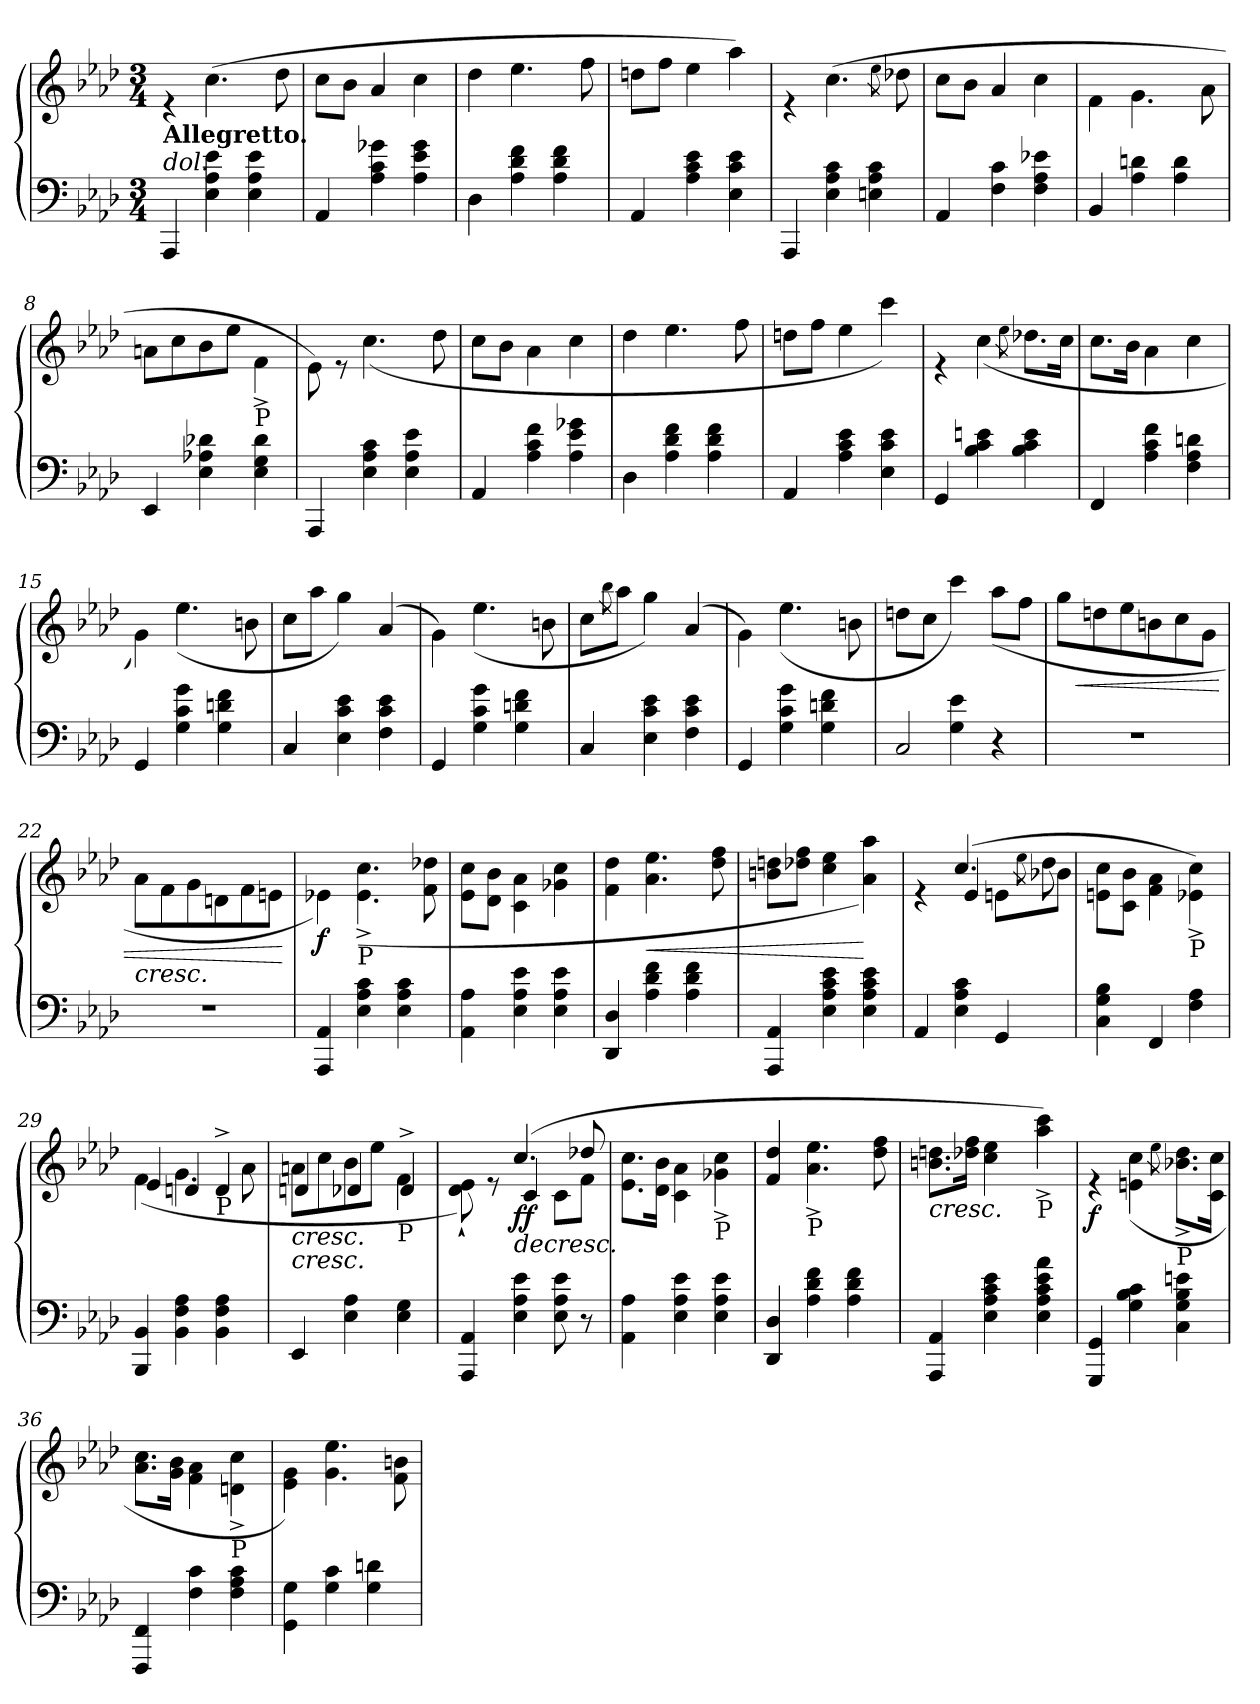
**kern	**kern	**dynam
*part1	*part1	*part1
*staff2	*staff1	*staff1/2
*clefF4	*clefG2	*
*k[b-e-a-d-]	*k[b-e-a-d-]	*
*A-:	*A-:	*
*M3/4	*M3/4	*
=1	=1	=1
*	*^	*
!	!LO:TX:b:B:t=Allegretto.	!	!
!LO:TX:a:i:t=dol.	!	!	!
4AAA-/	2.ryy	4r	.
4E-\ 4A-\ 4e-\	.	(>4.cc\	.
4E-\ 4A-\ 4e-\	.	.	.
.	.	8dd-\	.
=2	=2	=2	=2
4AA-/	2.ryy	8cc\L	.
.	.	8b-\J	.
4A-\ 4c\ 4g-X\	.	4a-/	.
4A-\ 4e-\ 4g-\	.	4cc\	.
=3	=3	=3	=3
4D-\	2.ryy	4dd-\	.
4A-\ 4d-\ 4f\	.	4.ee-\	.
4A-\ 4d-\ 4f\	.	.	.
.	.	8ff\	.
=4	=4	=4	=4
4AA-/	2.ryy	8ddn\L	.
.	.	8ff\J	.
4A-\ 4c\ 4e-\	.	4ee-\	.
4E-\ 4c\ 4e-\	.	4aa-\)	.
=5	=5	=5	=5
4AAA-/	2.ryy	4r	.
4E-\ 4A-\ 4c\	.	(>4.cc\	.
4En\ 4A-\ 4c\	.	.	.
.	.	8qee-\	.
.	.	8dd-X\	.
=6	=6	=6	=6
4AA-/	2.ryy	8cc\L	.
.	.	8b-\J	.
4F\ 4c\	.	4a-/	.
4F\ 4A-\ 4e-X\	.	4cc\	.
=7	=7	=7	=7
4BB-/	2.ryy	4f\	.
4A-\ 4dn\	.	4.g\	.
4A-\ 4d\	.	.	.
.	.	8a-\	.
=8	=8	=8	=8
4EE-/	2.ryy	8an\L	.
.	.	8cc\	.
4E-\ 4A-X\ 4d-X\	.	8b-\	.
.	.	8ee-\J	.
!	!	!LO:TX:b:t=P	!
4E-\ 4G\ 4d-\	.	4f^\	.
!!LO:LB:g=z	!!
=9	=9	=9	=9
4AAA-/	2.ryy	8e-\)	.
.	.	8r	.
4E-\ 4A-\ 4c\	.	(>4.cc\	.
4E-\ 4A-\ 4e-\	.	.	.
.	.	8dd-\	.
=10	=10	=10	=10
4AA-/	2.ryy	8cc\L	.
.	.	8b-\J	.
4A-\ 4c\ 4f\	.	4a-\	.
4A-\ 4e-\ 4g-X\	.	4cc\	.
=11	=11	=11	=11
4D-\	2.ryy	4dd-\	.
4A-\ 4d-\ 4f\	.	4.ee-\	.
4A-\ 4d-\ 4f\	.	.	.
.	.	8ff\	.
=12	=12	=12	=12
4AA-/	2.ryy	8ddn\L	.
.	.	8ff\J	.
4A-\ 4c\ 4e-\	.	4ee-\	.
4E-\ 4c\ 4e-\	.	4ccc\)	.
=13	=13	=13	=13
4GG/	2.ryy	4r	.
4B-\ 4c\ 4en\	.	(>4cc\	.
.	.	8qee-\	.
4B-\ 4c\ 4e\	.	8.dd-X\L	.
.	.	16cc\Jk	.
=14	=14	=14	=14
4FF/	2.ryy	8.cc\L	.
.	.	16b-\Jk	.
4A-\ 4c\ 4f\	.	4a-\	.
4F\ 4A-\ 4dn\	.	4cc\	.
=15	=15	=15	=15
4GG/	2.ryy	4g\)	.
4G\ 4c\ 4g\	.	(<4.ee-\	.
4G\ 4dn\ 4f\	.	.	.
.	.	8bn\	.
=16	=16	=16	=16
4C/	2.ryy	8cc\L	.
.	.	8aa-\J	.
4E-\ 4c\ 4e-\	.	4gg\)	.
4F\ 4c\ 4e-\	.	(<4a-/	.
!!LO:LB:g=z	!!
=17	=17	=17	=17
4GG/	2.ryy	4g\)	.
4G\ 4c\ 4g\	.	(>4.ee-\	.
4G\ 4dn\ 4f\	.	.	.
.	.	8bn\	.
=18	=18	=18	=18
4C/	2.ryy	8cc\L	.
.	.	8qbb-\	.
.	.	8aa-\J	.
4E-\ 4c\ 4e-\	.	4gg\)	.
4F\ 4c\ 4e-\	.	(<4a-/	.
=19	=19	=19	=19
4GG/	2.ryy	4g\)	.
4G\ 4c\ 4g\	.	(>4.ee-\	.
4G\ 4dn\ 4f\	.	.	.
.	.	8bn\	.
=20	=20	=20	=20
*^	*	*	*
4ryy	2C/	2.ryy	8ddn\L	.
.	.	.	8cc\J	.
4G\ 4e-\	.	.	4ccc\)	.
4ryy	4r	.	(>8aa-\L	.
.	.	.	8ff\J	.
*v	*v	*	*	*
=21	=21	=21	=21
*	*	*^	*
2.r	2.ryy	8gg\L	16ryy	.
!	!	!	!	!LO:HP:b
.	.	.	16ryy	<
.	.	8ddn\	8ryy	.
.	.	8ee-\	4ryy	.
.	.	8bn\	.	.
.	.	8cc\	4ryy	.
.	.	8g\J	.	.
*	*	*v	*v	*
=22	=22	=22	=22
!	!LO:TX:b:i:t=cresc.	!	!
2.r	2.ryy	8a-\L	.
.	.	8f\	.
.	.	8g\	.
.	.	8dn\	.
.	.	8f\	.
.	.	8en\J	.
*	*v	*v	*
.	.	[
=23	=23	=23
*	*^	*
!	!	!	!LO:DY:b
4AAA-/ 4AA-/	2.ryy	4e-X\)	f
!	!	!LO:TX:b:t=P	!
4E-\ 4A-\ 4c\	.	(>4.e-\^ 4.cc\^	.
4E-\ 4A-\ 4c\	.	.	.
.	.	8f\ 8dd-X\	.
!!LO:LB:g=z	!!
=24	=24	=24	=24
4AA-\ 4A-\	2.ryy	8e-\ 8cc\L	.
.	.	8d-\ 8b-\J	.
4E-\ 4A-\ 4e-\	.	4c\ 4a-\	.
4E-\ 4A-\ 4e-\	.	4g-X\ 4cc\	.
=25	=25	=25	=25
4DD-/ 4D-/	2.ryy	4f\ 4dd-\	.
!	!	!	!LO:HP:b
4A-\ 4d-\ 4f\	.	4.a-\ 4.ee-\	<
4A-\ 4d-\ 4f\	.	.	.
.	.	8dd-\ 8ff\	.
=26	=26	=26	=26
4AAA-/ 4AA-/	2.ryy	8bn\ 8ddn\L	.
.	.	8dd-X\ 8ff\J	.
4E-\ 4A-\ 4c\ 4e-\	.	4cc\ 4ee-\	.
4E-\ 4A-\ 4c\ 4e-\	.	4a-\ 4aa-\)	[
=27	=27	=27	=27
*	*	*^	*
4AA-/	2.ryy	4r	4ryy	.
4E-\ 4A-\ 4c\	.	(>4.cc/	4e-/	.
4GG/	.	.	8en\L	.
.	.	8qee-\	.	.
.	.	8dd-\	8b-X\J	.
*	*	*v	*v	*
=28	=28	=28	=28
4C\ 4G\ 4B-\	2.ryy	8en\ 8cc\L	.
.	.	8c\ 8b-\J	.
4FF/	.	4f\ 4a-\	.
!	!	!LO:TX:b:t=P	!
4F\ 4A-\	.	4e-X\^ 4cc\^)	.
=29	=29	=29	=29
*	*	*^	*
4BBB-/ 4BB-/	2.ryy	(>4f\	4e-/	.
4BB-\ 4F\ 4A-\	.	4.g\	4dn/	.
!	!	!	!LO:TX:b:t=P	!
4BB-\ 4F\ 4A-\	.	.	4d^/	.
.	.	8a-\	.	.
=30	=30	=30	=30	=30
!	!LO:TX:b:i:t=cresc.	!	!	!
!	!LO:TX:b:i:t=cresc.	!	!	!
4EE-/	2.ryy	8an\L	4dn/	.
.	.	8cc\	.	.
4E-\ 4A-\	.	8b-\	4d-X/	.
.	.	8ee-\J	.	.
!	!	!LO:TX:b:t=P	!	!
4E-\ 4G\	.	4f\	4d-^/	.
!!LO:LB:g=z	!!	!!
=31	=31	=31	=31	=31
4AAA-/ 4AA-/	2.ryy	8d-\` 8e-\`)	4ryy	.
.	.	8r	.	.
!	!	!	!	!LO:HP:b
!	!	!	!	!LO:DY:n=1:b
4E-\ 4A-\ 4e-\	.	(>4.cc/	4c/	> ff
8E-\ 8A-\ 8e-\	.	.	8c\L	.
8r	.	8dd-X/	8f\J	.
*	*	*v	*v	*
=32	=32	=32	=32
4AA-\ 4A-\	2.ryy	8.e-\ 8.cc\L	.
.	.	16d-\ 16b-\Jk	.
4E-\ 4A-\ 4e-\	.	4c\ 4a-\	.
!	!	!LO:TX:b:t=P	!
4E-\ 4A-\ 4e-\	.	4g-X\^ 4cc\^	.
=33	=33	=33	=33
4DD-/ 4D-/	2.ryy	4f/ 4dd-/	.
!	!	!LO:TX:b:t=P	!
4A-\ 4d-\ 4f\	.	4.a-\^ 4.ee-\^	.
4A-\ 4d-\ 4f\	.	.	.
.	.	8dd-\ 8ff\	.
=34	=34	=34	=34
!	!	!	!LO:HP:b
*	*	*^	*
4AAA-/ 4AA-/	2.ryy	8.bn\ 8.ddn\L	4ryy	<
.	.	16dd-X\ 16ff\Jk	.	.
4E-\ 4A-\ 4c\ 4e-\	.	4cc\ 4ee-\	8ryy	.
.	.	.	8ryy	]
!	!	!LO:TX:b:t=P	!	!
4E-\ 4A-\ 4c\ 4e-\ 4a-\	.	4aa-\^ 4ccc\^)	4ryy	.
=35	=35	=35	=35	=35
!	!	!	!	!LO:DY:b
*	*	*v	*v	*
4GGG/ 4GG/	2.ryy	4r	f
4G\ 4B-\ 4c\	.	(>4en\ 4cc\	.
.	.	8qee-\	.
!	!	!LO:TX:b:t=P	!
4C\ 4G\ 4B-\ 4en\	.	8.b-X\^ 8.dd-\^L	.
.	.	16c\ 16cc\Jk	.
=36	=36	=36	=36
4FFF/ 4FF/	2.ryy	8.a-\ 8.cc\L	.
.	.	16g\ 16b-\Jk	.
4F\ 4c\	.	4f\ 4a-\	.
!	!	!LO:TX:b:t=P	!
4F\ 4A-\ 4c\	.	4dn\^ 4cc\^	.
=37	=37	=37	=37
4GG\ 4G\	2.ryy	4e-\ 4g\)	.
4G\ 4c\	.	4.g\ 4.ee-\	.
4G\ 4dn\	.	.	.
.	.	8f\ 8bn\	.
*	*v	*v	*
.	.	[
=	=	=
*-	*-	*-
